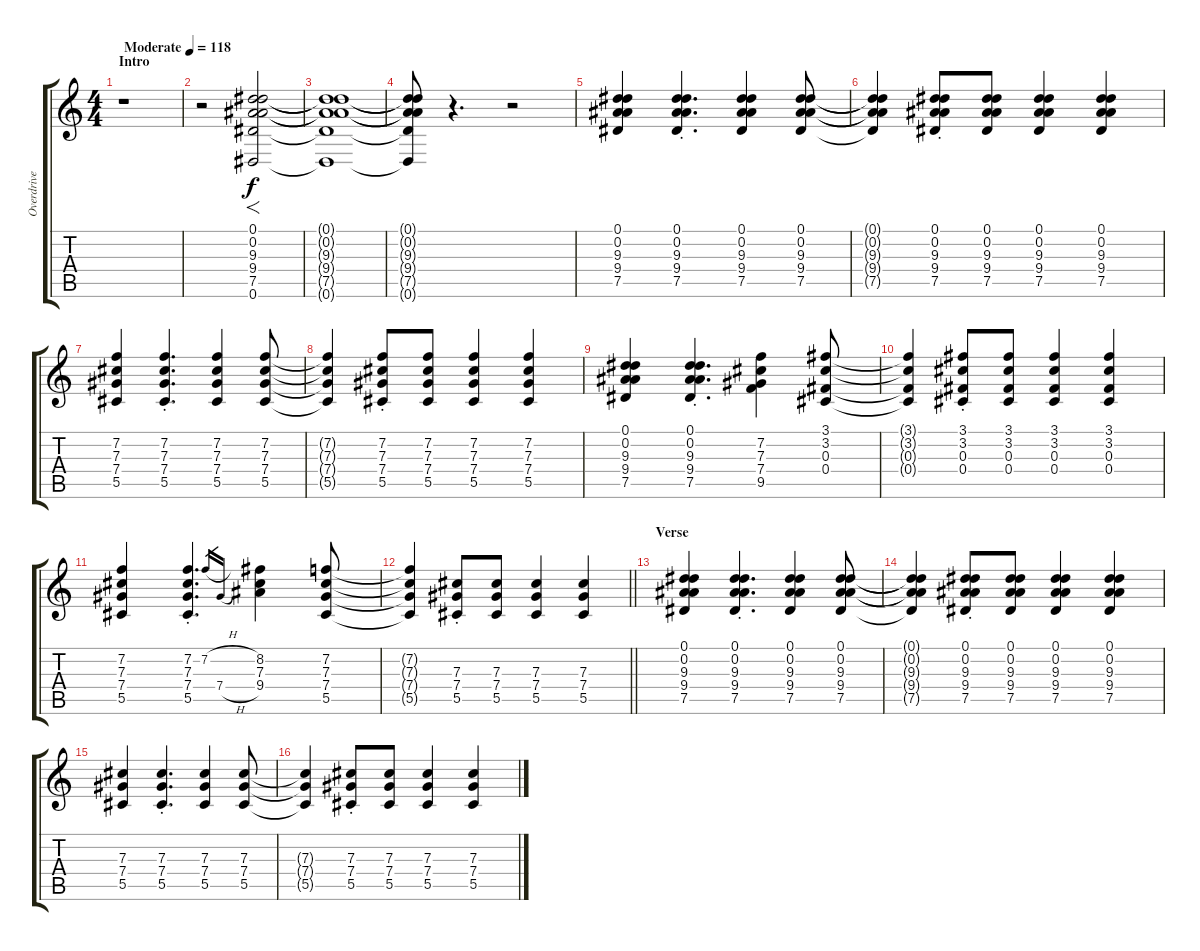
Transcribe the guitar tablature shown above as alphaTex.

\track ("Overdrive Rhythm" "Overdrive ") {instrument overdrivenguitar}
\staff {score tabs}
\tuning (Eb4 Bb3 Gb3 Db3 Ab2 Eb2) {hide}
\ts (4 4)
\section ("" "Intro")
\tempo (118 "Moderate")
\clef g2
\ks c
r.1{dy f instrument overdrivenguitar} |
r.2 (0.1 0.2 9.3 9.4 7.5 0.6).2{f} |
(0.1{t} 0.2{t} 9.3{t} 9.4{t} 7.5{t} 0.6{t}).1 |
(0.1{t} 0.2{t} 9.3{t} 9.4{t} 7.5{t} 0.6{t}).8 r.4{d} r.2 |
(0.1 0.2 9.3 9.4 7.5).4 (0.1{st} 0.2{st} 9.3{st} 9.4{st} 7.5{st}).4{d} (0.1 0.2 9.3 9.4 7.5).4 (0.1 0.2 9.3 9.4 7.5).8 |
(0.1{t} 0.2{t} 9.3{t} 9.4{t} 7.5{t}).4 (0.1{st} 0.2{st} 9.3{st} 9.4{st} 7.5{st}).8 (0.1 0.2 9.3 9.4 7.5).8 (0.1 0.2 9.3 9.4 7.5).4 (0.1 0.2 9.3 9.4 7.5).4 |
(7.2 7.3 7.4 5.5).4 (7.2{st} 7.3{st} 7.4{st} 5.5{st}).4{d} (7.2 7.3 7.4 5.5).4 (7.2 7.3 7.4 5.5).8 |
(7.2{t} 7.3{t} 7.4{t} 5.5{t}).4 (7.2{st} 7.3{st} 7.4{st} 5.5{st}).8 (7.2 7.3 7.4 5.5).8 (7.2 7.3 7.4 5.5).4 (7.2 7.3 7.4 5.5).4 |
(0.1 0.2 9.3 9.4 7.5).4 (0.1{st} 0.2{st} 9.3{st} 9.4{st} 7.5{st}).4{d} (7.2 7.3 7.4 9.5).4 (3.1 3.2 0.3 0.4).8 |
(3.1{t} 3.2{t} 0.3{t} 0.4{t}).4 (3.1{st} 3.2{st} 0.3{st} 0.4{st}).8 (3.1 3.2 0.3 0.4).8 (3.1 3.2 0.3 0.4).4 (3.1 3.2 0.3 0.4).4 |
(7.2 7.3 7.4 5.5).4 (7.2{st} 7.3{st} 7.4{st} 5.5{st}).4{d} 7.2{h}.16{gr} 7.4{h}.16{gr} (8.2 7.3 9.4).4 (7.2 7.3 7.4 5.5).8 |
\barLineRight lightlight
(7.2{t} 7.3{t} 7.4{t} 5.5{t}).4 (7.3{st} 7.4{st} 5.5{st}).8 (7.3 7.4 5.5).8 (7.3 7.4 5.5).4 (7.3 7.4 5.5).4 |
\section ("" "Verse")
(0.1 0.2 9.3 9.4 7.5).4 (0.1{st} 0.2{st} 9.3{st} 9.4{st} 7.5{st}).4{d} (0.1 0.2 9.3 9.4 7.5).4 (0.1 0.2 9.3 9.4 7.5).8 |
(0.1{t} 0.2{t} 9.3{t} 9.4{t} 7.5{t}).4 (0.1{st} 0.2{st} 9.3{st} 9.4{st} 7.5{st}).8 (0.1 0.2 9.3 9.4 7.5).8 (0.1 0.2 9.3 9.4 7.5).4 (0.1 0.2 9.3 9.4 7.5).4 |
(7.3 7.4 5.5).4 (7.3{st} 7.4{st} 5.5{st}).4{d} (7.3 7.4 5.5).4 (7.3 7.4 5.5).8 |
(7.3{t} 7.4{t} 5.5{t}).4 (7.3{st} 7.4{st} 5.5{st}).8 (7.3 7.4 5.5).8 (7.3 7.4 5.5).4 (7.3 7.4 5.5).4
